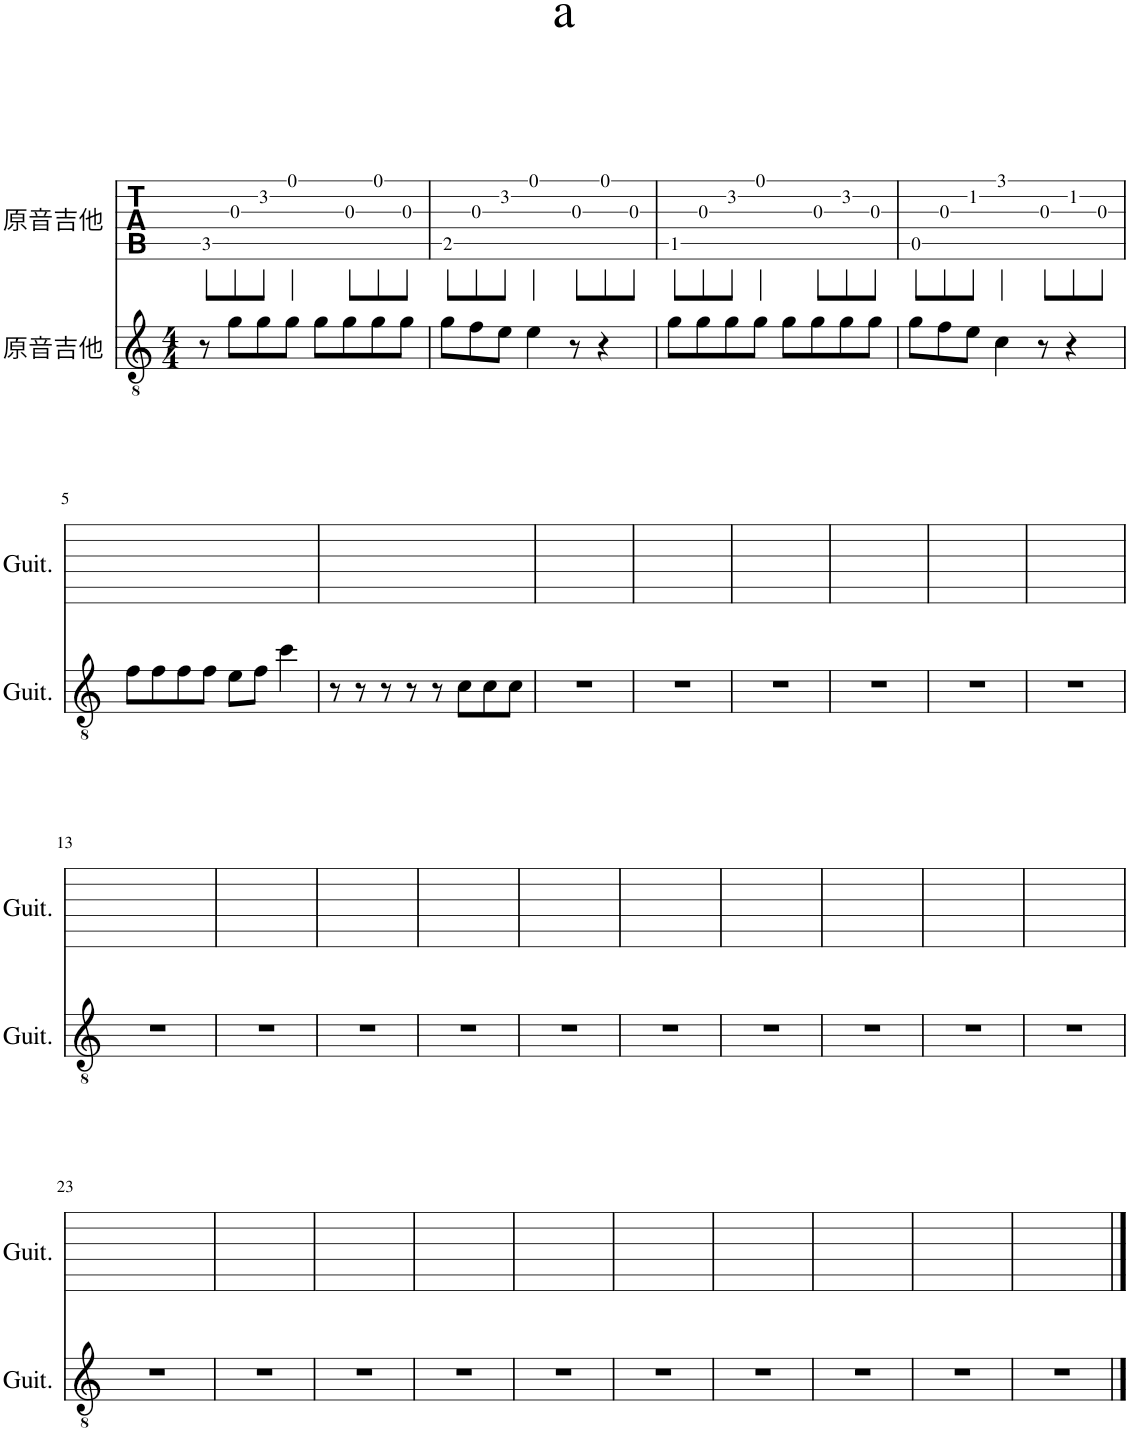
**kern	**kern
*part2	*part1
*staff2	*staff1
*I"原音吉他	*I"原音吉他
*	*stria6
*clefGv2	*
*k[]	*k[]
*M4/4	*M4/4
=1	=1
8r	8C\L
8g\L	8G\
8g\	8d\J
8g\J	4e\
8g\L	.
8g\	8G\L
8g\	8e\
8g\J	8G\J
=2	=2
8g\L	8BB\L
8f\	8G\
8e\J	8d\J
4e\	4e\
8r	8G\L
4r	8e\
.	8G\J
=3	=3
8g\L	8BB-\L
8g\	8G\
8g\	8d\J
8g\J	4e\
8g\L	.
8g\	8G\L
8g\	8d\
8g\J	8G\J
=4	=4
8g\L	8AA\L
8f\	8G\
8e\J	8c\J
4c\	4g\
8r	8G\L
4r	8c\
.	8G\J
!!LO:LB:g=z
=5	=5
8f\L	1r
8f\	.
8f\	.
8f\J	.
8e\L	.
8f\J	.
4cc\	.
=6	=6
8r	1r
8r	.
8r	.
8r	.
8r	.
8c\L	.
8c\	.
8c\J	.
=7	=7
1r	1r
=8	=8
1r	1r
=9	=9
1r	1r
=10	=10
1r	1r
=11	=11
1r	1r
=12	=12
1r	1r
!!LO:LB:g=z
=13	=13
1r	1r
=14	=14
1r	1r
=15	=15
1r	1r
=16	=16
1r	1r
=17	=17
1r	1r
=18	=18
1r	1r
=19	=19
1r	1r
=20	=20
1r	1r
=21	=21
1r	1r
=22	=22
1r	1r
!!LO:LB:g=z
=23	=23
1r	1r
=24	=24
1r	1r
=25	=25
1r	1r
=26	=26
1r	1r
=27	=27
1r	1r
=28	=28
1r	1r
=29	=29
1r	1r
=30	=30
1r	1r
=31	=31
1r	1r
=32	=32
1r	1r
==	==
*-	*-
